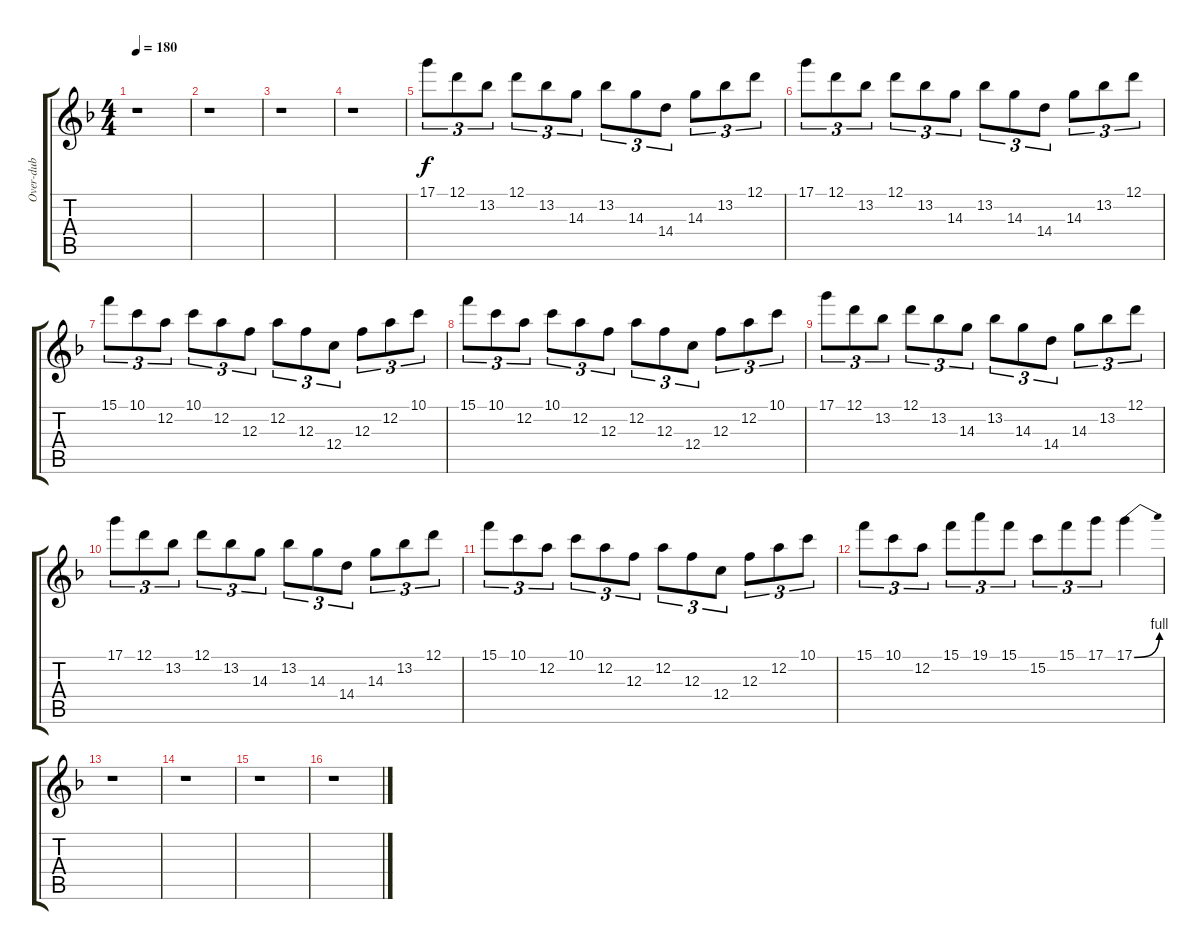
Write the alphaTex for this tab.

\track ("Over-dub" "Over-dub") {instrument overdrivenguitar}
\staff {score tabs}
\tuning (D4 A3 F3 C3 G2 D2) {hide}
\ts (4 4)
\tempo 180
\clef g2
\ks dminor
r.1{dy mf} |
r.1 |
r.1 |
r.1 |
17.1.8{tu (3 2) dy f} 12.1.8{tu (3 2)} 13.2.8{tu (3 2)} 12.1.8{tu (3 2)} 13.2.8{tu (3 2)} 14.3.8{tu (3 2)} 13.2.8{tu (3 2)} 14.3.8{tu (3 2)} 14.4.8{tu (3 2)} 14.3.8{tu (3 2)} 13.2.8{tu (3 2)} 12.1.8{tu (3 2)} |
17.1.8{tu (3 2)} 12.1.8{tu (3 2)} 13.2.8{tu (3 2)} 12.1.8{tu (3 2)} 13.2.8{tu (3 2)} 14.3.8{tu (3 2)} 13.2.8{tu (3 2)} 14.3.8{tu (3 2)} 14.4.8{tu (3 2)} 14.3.8{tu (3 2)} 13.2.8{tu (3 2)} 12.1.8{tu (3 2)} |
15.1.8{tu (3 2)} 10.1.8{tu (3 2)} 12.2.8{tu (3 2)} 10.1.8{tu (3 2)} 12.2.8{tu (3 2)} 12.3.8{tu (3 2)} 12.2.8{tu (3 2)} 12.3.8{tu (3 2)} 12.4.8{tu (3 2)} 12.3.8{tu (3 2)} 12.2.8{tu (3 2)} 10.1.8{tu (3 2)} |
15.1.8{tu (3 2)} 10.1.8{tu (3 2)} 12.2.8{tu (3 2)} 10.1.8{tu (3 2)} 12.2.8{tu (3 2)} 12.3.8{tu (3 2)} 12.2.8{tu (3 2)} 12.3.8{tu (3 2)} 12.4.8{tu (3 2)} 12.3.8{tu (3 2)} 12.2.8{tu (3 2)} 10.1.8{tu (3 2)} |
17.1.8{tu (3 2)} 12.1.8{tu (3 2)} 13.2.8{tu (3 2)} 12.1.8{tu (3 2)} 13.2.8{tu (3 2)} 14.3.8{tu (3 2)} 13.2.8{tu (3 2)} 14.3.8{tu (3 2)} 14.4.8{tu (3 2)} 14.3.8{tu (3 2)} 13.2.8{tu (3 2)} 12.1.8{tu (3 2)} |
17.1.8{tu (3 2)} 12.1.8{tu (3 2)} 13.2.8{tu (3 2)} 12.1.8{tu (3 2)} 13.2.8{tu (3 2)} 14.3.8{tu (3 2)} 13.2.8{tu (3 2)} 14.3.8{tu (3 2)} 14.4.8{tu (3 2)} 14.3.8{tu (3 2)} 13.2.8{tu (3 2)} 12.1.8{tu (3 2)} |
15.1.8{tu (3 2)} 10.1.8{tu (3 2)} 12.2.8{tu (3 2)} 10.1.8{tu (3 2)} 12.2.8{tu (3 2)} 12.3.8{tu (3 2)} 12.2.8{tu (3 2)} 12.3.8{tu (3 2)} 12.4.8{tu (3 2)} 12.3.8{tu (3 2)} 12.2.8{tu (3 2)} 10.1.8{tu (3 2)} |
15.1.8{tu (3 2)} 10.1.8{tu (3 2)} 12.2.8{tu (3 2)} 15.1.8{tu (3 2)} 19.1.8{tu (3 2)} 15.1.8{tu (3 2)} 15.2.8{tu (3 2)} 15.1.8{tu (3 2)} 17.1.8{tu (3 2)} 17.1{be (bend 0 0 60 4)}.4 |
r.1 |
r.1 |
r.1 |
r.1
